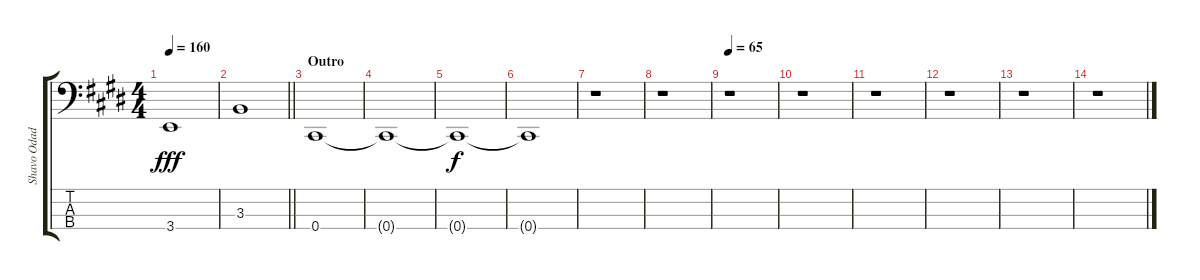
\track ("Shavo Odadjian [Bass Guitar]" "Shavo Odad") {instrument electricbassfinger}
\staff {score tabs}
\tuning (Gb2 Db2 Ab1 Db1) {hide}
\ts (4 4)
\tempo 160
\clef f4
\ks c#minor
3.4.1{dy fff} |
\barLineRight lightlight
3.3.1 |
\section ("" "Outro")
0.4.1 |
0.4{t}.1 |
0.4{t}.1{dy f volume 0} |
0.4{t}.1 |
r.1 |
r.1 |
\tempo 65
r.1 |
r.1 |
r.1 |
r.1 |
r.1 |
r.1
